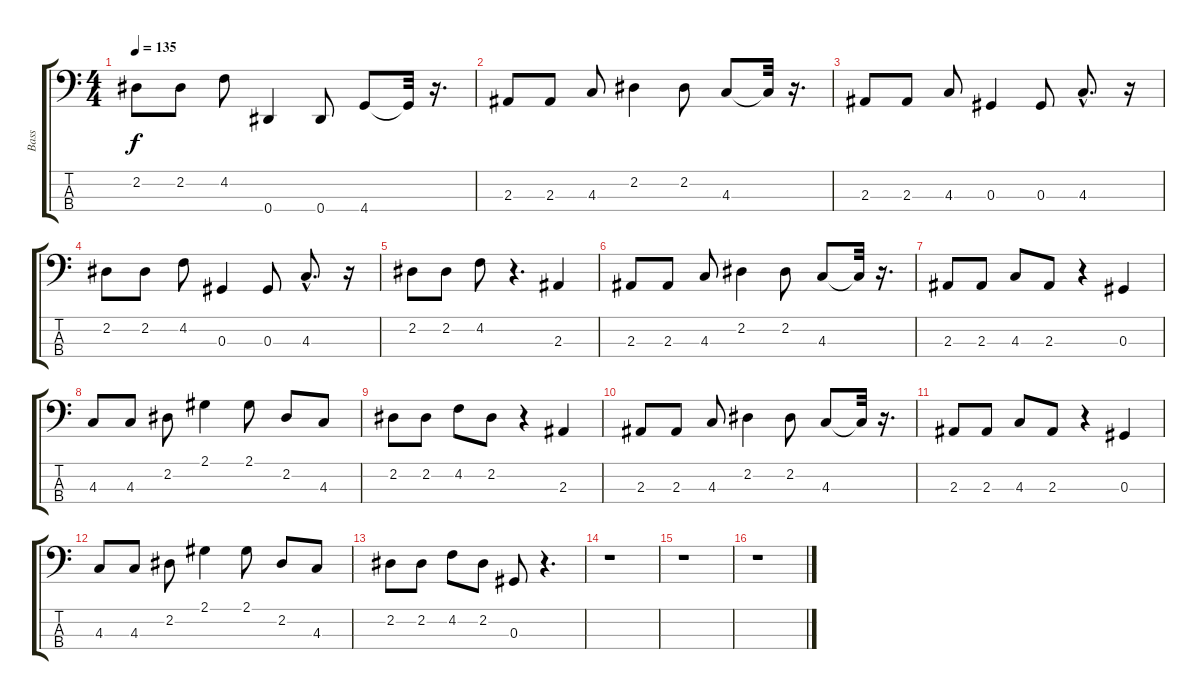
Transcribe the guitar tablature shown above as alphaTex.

\track ("Bass" "Bass") {instrument electricbasspick}
\staff {score tabs}
\tuning (Gb2 Db2 Ab1 Eb1) {hide}
\ts (4 4)
\tempo 135
\clef f4
\ks c
2.2.8{dy f} 2.2.8 4.2.8 0.4.4 0.4.8 4.4.8 4.4{t}.32 r.16{d} |
2.3.8 2.3.8 4.3.8 2.2.4 2.2.8 4.3.8 4.3{t}.32 r.16{d} |
2.3.8 2.3.8 4.3.8 0.3.4 0.3.8 4.3{hac}.8{d} r.16 |
2.2.8 2.2.8 4.2.8 0.3.4 0.3.8 4.3{hac}.8{d} r.16 |
2.2.8 2.2.8 4.2.8 r.4{d} 2.3.4 |
2.3.8 2.3.8 4.3.8 2.2.4 2.2.8 4.3.8 4.3{t}.32 r.16{d} |
2.3.8 2.3.8 4.3.8 2.3.8 r.4 0.3.4 |
4.3.8 4.3.8 2.2.8 2.1.4 2.1.8 2.2.8 4.3.8 |
2.2.8 2.2.8 4.2.8 2.2.8 r.4 2.3.4 |
2.3.8 2.3.8 4.3.8 2.2.4 2.2.8 4.3.8 4.3{t}.32 r.16{d} |
2.3.8 2.3.8 4.3.8 2.3.8 r.4 0.3.4 |
4.3.8 4.3.8 2.2.8 2.1.4 2.1.8 2.2.8 4.3.8 |
2.2.8 2.2.8 4.2.8 2.2.8 0.3.8 r.4{d} |
r.1 |
r.1 |
r.1
